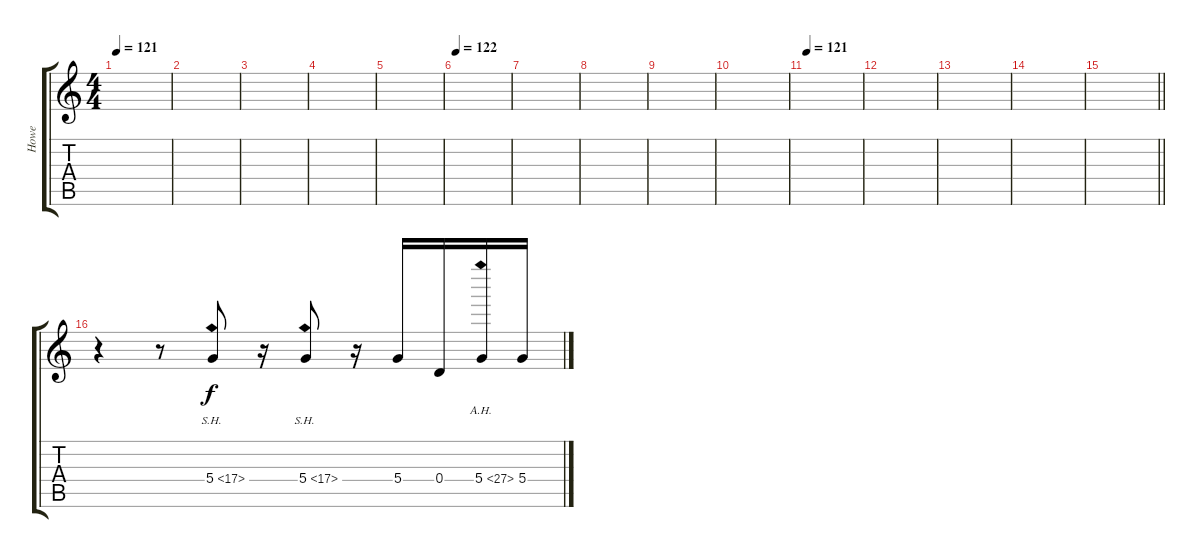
\track ("Howe" "Howe") {instrument distortionguitar}
\staff {score tabs}
\tuning (E4 B3 G3 D3 A2 E2) {hide}
\ts (4 4)
\section ("" "")
\tempo 121
\clef g2
\ks c
|
|
|
|
|
\tempo 122
|
|
|
|
|
\tempo 121
|
|
|
|
\barLineRight lightlight
|
\section ("" "")
r.4 r.8 5.4{sh 12}.8 r.16 5.4{sh 12}.8 r.16 5.4.16 0.4.16 5.4{ah 22}.16 5.4.16
